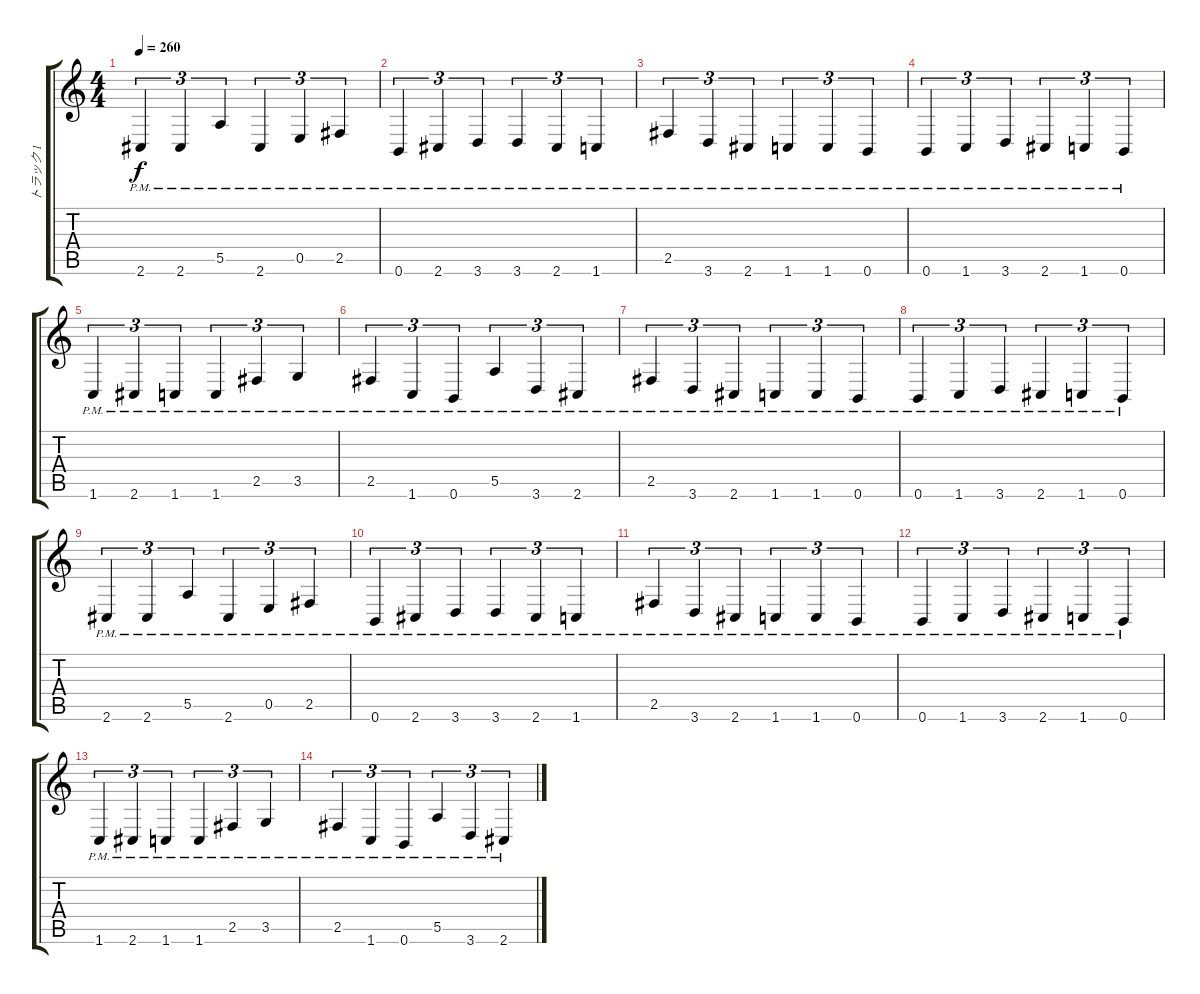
\track ("トラック 1" "トラック 1") {instrument distortionguitar}
\staff {score tabs}
\tuning (B3 Gb3 D3 A2 E2 B1) {hide}
\ts (4 4)
\tempo 260
\clef g2
\ks c
2.6{pm}.4{tu (3 2) dy f} 2.6{pm}.4{tu (3 2)} 5.5{pm}.4{tu (3 2)} 2.6{pm}.4{tu (3 2)} 0.5{pm}.4{tu (3 2)} 2.5{pm}.4{tu (3 2)} |
0.6{pm}.4{tu (3 2)} 2.6{pm}.4{tu (3 2)} 3.6{pm}.4{tu (3 2)} 3.6{pm}.4{tu (3 2)} 2.6{pm}.4{tu (3 2)} 1.6{pm}.4{tu (3 2)} |
2.5{pm}.4{tu (3 2)} 3.6{pm}.4{tu (3 2)} 2.6{pm}.4{tu (3 2)} 1.6{pm}.4{tu (3 2)} 1.6{pm}.4{tu (3 2)} 0.6{pm}.4{tu (3 2)} |
0.6{pm}.4{tu (3 2)} 1.6{pm}.4{tu (3 2)} 3.6{pm}.4{tu (3 2)} 2.6{pm}.4{tu (3 2)} 1.6{pm}.4{tu (3 2)} 0.6{pm}.4{tu (3 2)} |
1.6{pm}.4{tu (3 2)} 2.6{pm}.4{tu (3 2)} 1.6{pm}.4{tu (3 2)} 1.6{pm}.4{tu (3 2)} 2.5{pm}.4{tu (3 2)} 3.5{pm}.4{tu (3 2)} |
2.5{pm}.4{tu (3 2)} 1.6{pm}.4{tu (3 2)} 0.6{pm}.4{tu (3 2)} 5.5{pm}.4{tu (3 2)} 3.6{pm}.4{tu (3 2)} 2.6{pm}.4{tu (3 2)} |
2.5{pm}.4{tu (3 2)} 3.6{pm}.4{tu (3 2)} 2.6{pm}.4{tu (3 2)} 1.6{pm}.4{tu (3 2)} 1.6{pm}.4{tu (3 2)} 0.6{pm}.4{tu (3 2)} |
0.6{pm}.4{tu (3 2)} 1.6{pm}.4{tu (3 2)} 3.6{pm}.4{tu (3 2)} 2.6{pm}.4{tu (3 2)} 1.6{pm}.4{tu (3 2)} 0.6{pm}.4{tu (3 2)} |
2.6{pm}.4{tu (3 2)} 2.6{pm}.4{tu (3 2)} 5.5{pm}.4{tu (3 2)} 2.6{pm}.4{tu (3 2)} 0.5{pm}.4{tu (3 2)} 2.5{pm}.4{tu (3 2)} |
0.6{pm}.4{tu (3 2)} 2.6{pm}.4{tu (3 2)} 3.6{pm}.4{tu (3 2)} 3.6{pm}.4{tu (3 2)} 2.6{pm}.4{tu (3 2)} 1.6{pm}.4{tu (3 2)} |
2.5{pm}.4{tu (3 2)} 3.6{pm}.4{tu (3 2)} 2.6{pm}.4{tu (3 2)} 1.6{pm}.4{tu (3 2)} 1.6{pm}.4{tu (3 2)} 0.6{pm}.4{tu (3 2)} |
0.6{pm}.4{tu (3 2)} 1.6{pm}.4{tu (3 2)} 3.6{pm}.4{tu (3 2)} 2.6{pm}.4{tu (3 2)} 1.6{pm}.4{tu (3 2)} 0.6{pm}.4{tu (3 2)} |
1.6{pm}.4{tu (3 2)} 2.6{pm}.4{tu (3 2)} 1.6{pm}.4{tu (3 2)} 1.6{pm}.4{tu (3 2)} 2.5{pm}.4{tu (3 2)} 3.5{pm}.4{tu (3 2)} |
2.5{pm}.4{tu (3 2)} 1.6{pm}.4{tu (3 2)} 0.6{pm}.4{tu (3 2)} 5.5{pm}.4{tu (3 2)} 3.6{pm}.4{tu (3 2)} 2.6{pm}.4{tu (3 2)}
